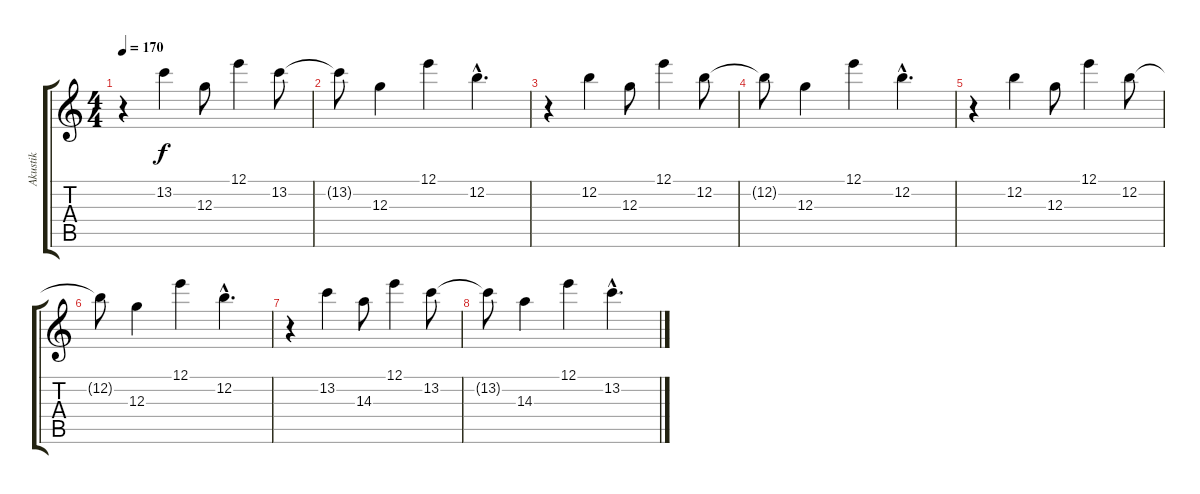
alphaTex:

\track ("Akustik" "Akustik") {instrument acousticguitarsteel}
\staff {score tabs}
\tuning (E4 B3 G3 D3 A2 E2) {hide}
\ts (4 4)
\tempo 170
\clef g2
\ks c
r.4{dy f} 13.2.4 12.3.8 12.1.4 13.2.8 |
13.2{t}.8 12.3.4 12.1.4 12.2{hac}.4{d} |
r.4 12.2.4 12.3.8 12.1.4 12.2.8 |
12.2{t}.8 12.3.4 12.1.4 12.2{hac}.4{d} |
r.4 12.2.4 12.3.8 12.1.4 12.2.8 |
12.2{t}.8 12.3.4 12.1.4 12.2{hac}.4{d} |
r.4 13.2.4 14.3.8 12.1.4 13.2.8 |
13.2{t}.8 14.3.4 12.1.4 13.2{hac}.4{d}
